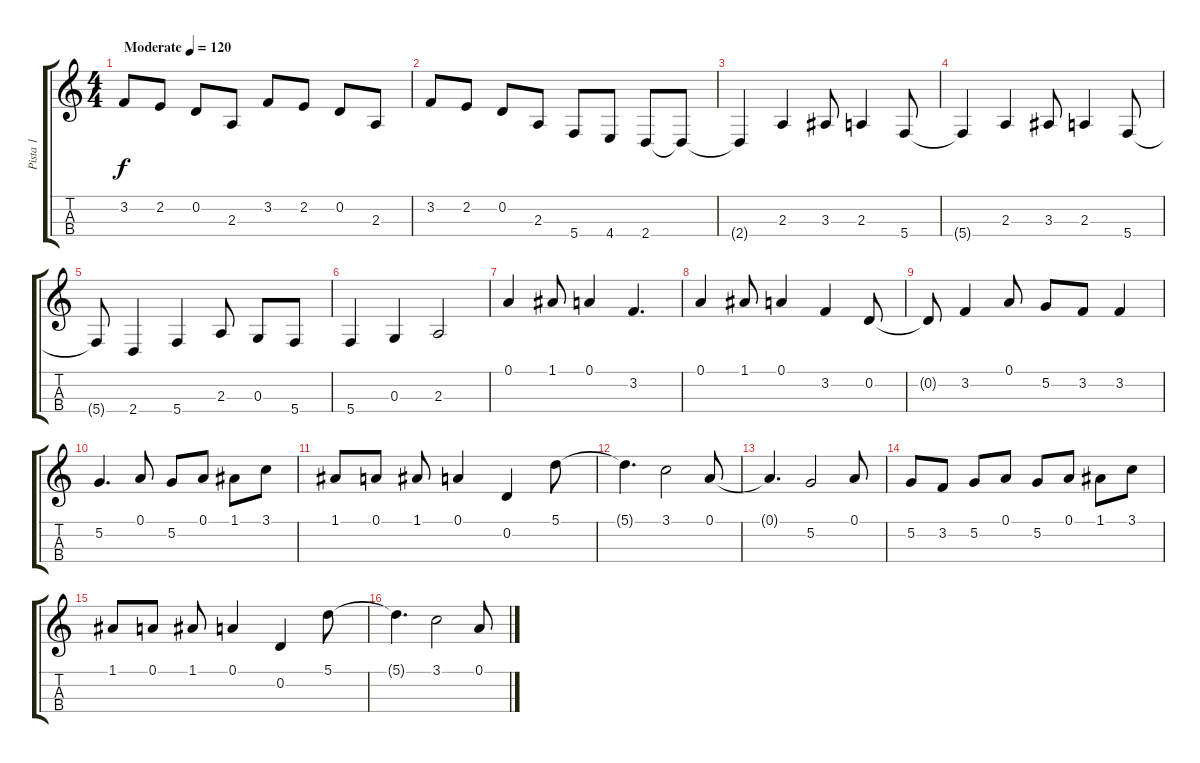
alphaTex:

\track ("Pista 1" "Pista 1") {instrument violin}
\staff {score tabs}
\tuning (A4 D4 G3 C3) {hide}
\ts (4 4)
\tempo (120 "Moderate")
\clef g2
\ks c
3.2.8{dy f instrument violin} 2.2.8 0.2.8 2.3.8 3.2.8 2.2.8 0.2.8 2.3.8 |
3.2.8 2.2.8 0.2.8 2.3.8 5.4.8 4.4.8 2.4.8 2.4{t}.8 |
2.4{t}.4 2.3.4 3.3.8 2.3.4 5.4.8 |
5.4{t}.4 2.3.4 3.3.8 2.3.4 5.4.8 |
5.4{t}.8 2.4.4 5.4.4 2.3.8 0.3.8 5.4.8 |
5.4.4 0.3.4 2.3.2 |
0.1.4 1.1.8 0.1.4 3.2.4{d} |
0.1.4 1.1.8 0.1.4 3.2.4 0.2.8 |
0.2{t}.8 3.2.4 0.1.8 5.2.8 3.2.8 3.2.4 |
5.2.4{d} 0.1.8 5.2.8 0.1.8 1.1.8 3.1.8 |
1.1.8 0.1.8 1.1.8 0.1.4 0.2.4 5.1.8 |
5.1{t}.4{d} 3.1.2 0.1.8 |
0.1{t}.4{d} 5.2.2 0.1.8 |
5.2.8 3.2.8 5.2.8 0.1.8 5.2.8 0.1.8 1.1.8 3.1.8 |
1.1.8 0.1.8 1.1.8 0.1.4 0.2.4 5.1.8 |
5.1{t}.4{d} 3.1.2 0.1.8
